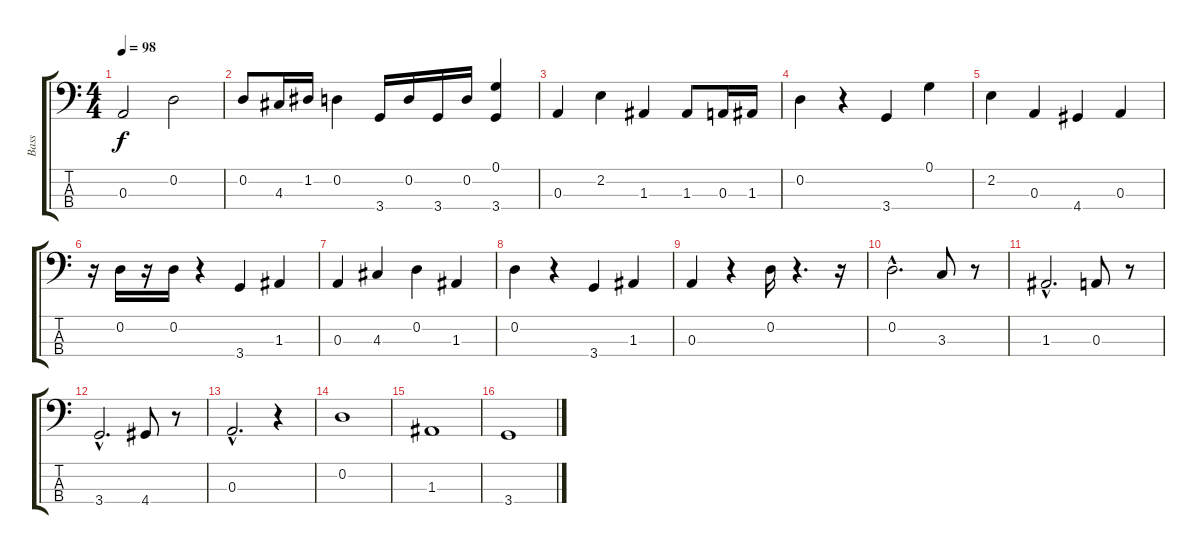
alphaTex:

\track ("Bass" "Bass") {instrument synthbass2}
\staff {score tabs}
\tuning (G2 D2 A1 E1) {hide}
\ts (4 4)
\tempo 98
\clef f4
\ks c
0.3.2{dy f} 0.2.2 |
0.2.8 4.3.16 1.2.16 0.2.4 3.4.16 0.2.16 3.4.16 0.2.16 (0.1 3.4).4 |
0.3.4 2.2.4 1.3.4 1.3.8 0.3.16 1.3.16 |
0.2.4 r.4 3.4.4 0.1.4 |
2.2.4 0.3.4 4.4.4 0.3.4 |
r.16 0.2.16 r.16 0.2.16 r.4 3.4.4 1.3.4 |
0.3.4 4.3.4 0.2.4 1.3.4 |
0.2.4 r.4 3.4.4 1.3.4 |
0.3.4 r.4 0.2.16 r.4{d} r.16 |
0.2{hac}.2{d} 3.3.8 r.8 |
1.3{hac}.2{d} 0.3.8 r.8 |
3.4{hac}.2{d} 4.4.8 r.8 |
0.3{hac}.2{d} r.4 |
0.2.1 |
1.3.1 |
3.4.1
